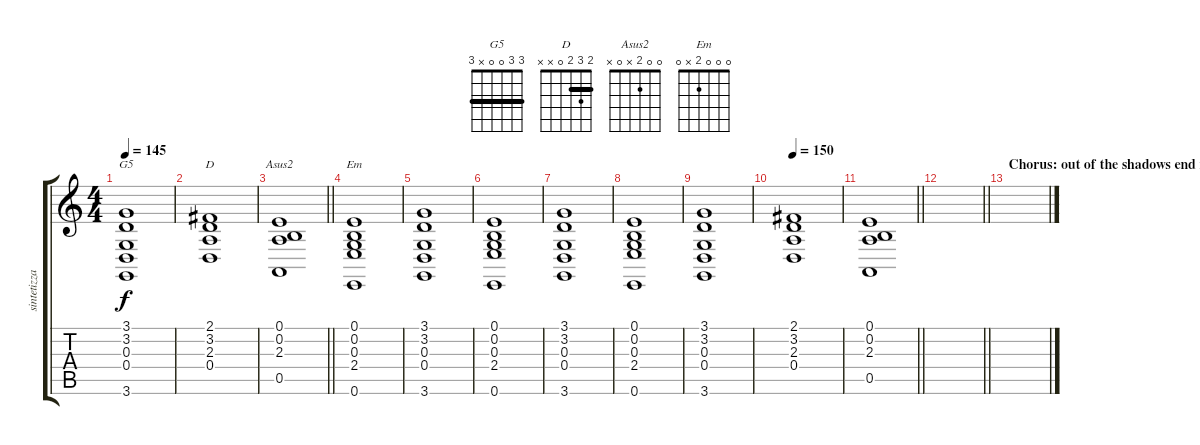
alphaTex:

\track ("sintetizzatore" "sintetizza") {instrument pad8sweep}
\staff {score tabs}
\tuning (E4 B3 G3 D3 A2 E2) {hide}
\chord ("G5" 3 3 0 0 x 3) {barre 3}
\chord ("D" 2 3 2 0 x x) {barre 2}
\chord ("Asus2" 0 0 2 x 0 x)
\chord ("Em" 0 0 0 2 x 0)
\ts (4 4)
\tempo 145
\clef g2
\ks c
(3.1 3.2 0.3 0.4 3.6).1{ch "G5" dy f} |
(2.1 3.2 2.3 0.4).1{ch "D"} |
\barLineRight lightlight
(0.1 0.2 2.3 0.5).1{ch "Asus2"} |
(0.1 0.2 0.3 2.4 0.6).1{ch "Em"} |
(3.1 3.2 0.3 0.4 3.6).1 |
(0.1 0.2 0.3 2.4 0.6).1 |
(3.1 3.2 0.3 0.4 3.6).1 |
(0.1 0.2 0.3 2.4 0.6).1 |
(3.1 3.2 0.3 0.4 3.6).1 |
\tempo 150
(2.1 3.2 2.3 0.4).1 |
\barLineRight lightlight
(0.1 0.2 2.3 0.5).1 |
\barLineRight lightlight
|
\section ("" "Chorus: out of the shadows end into the sun...")
